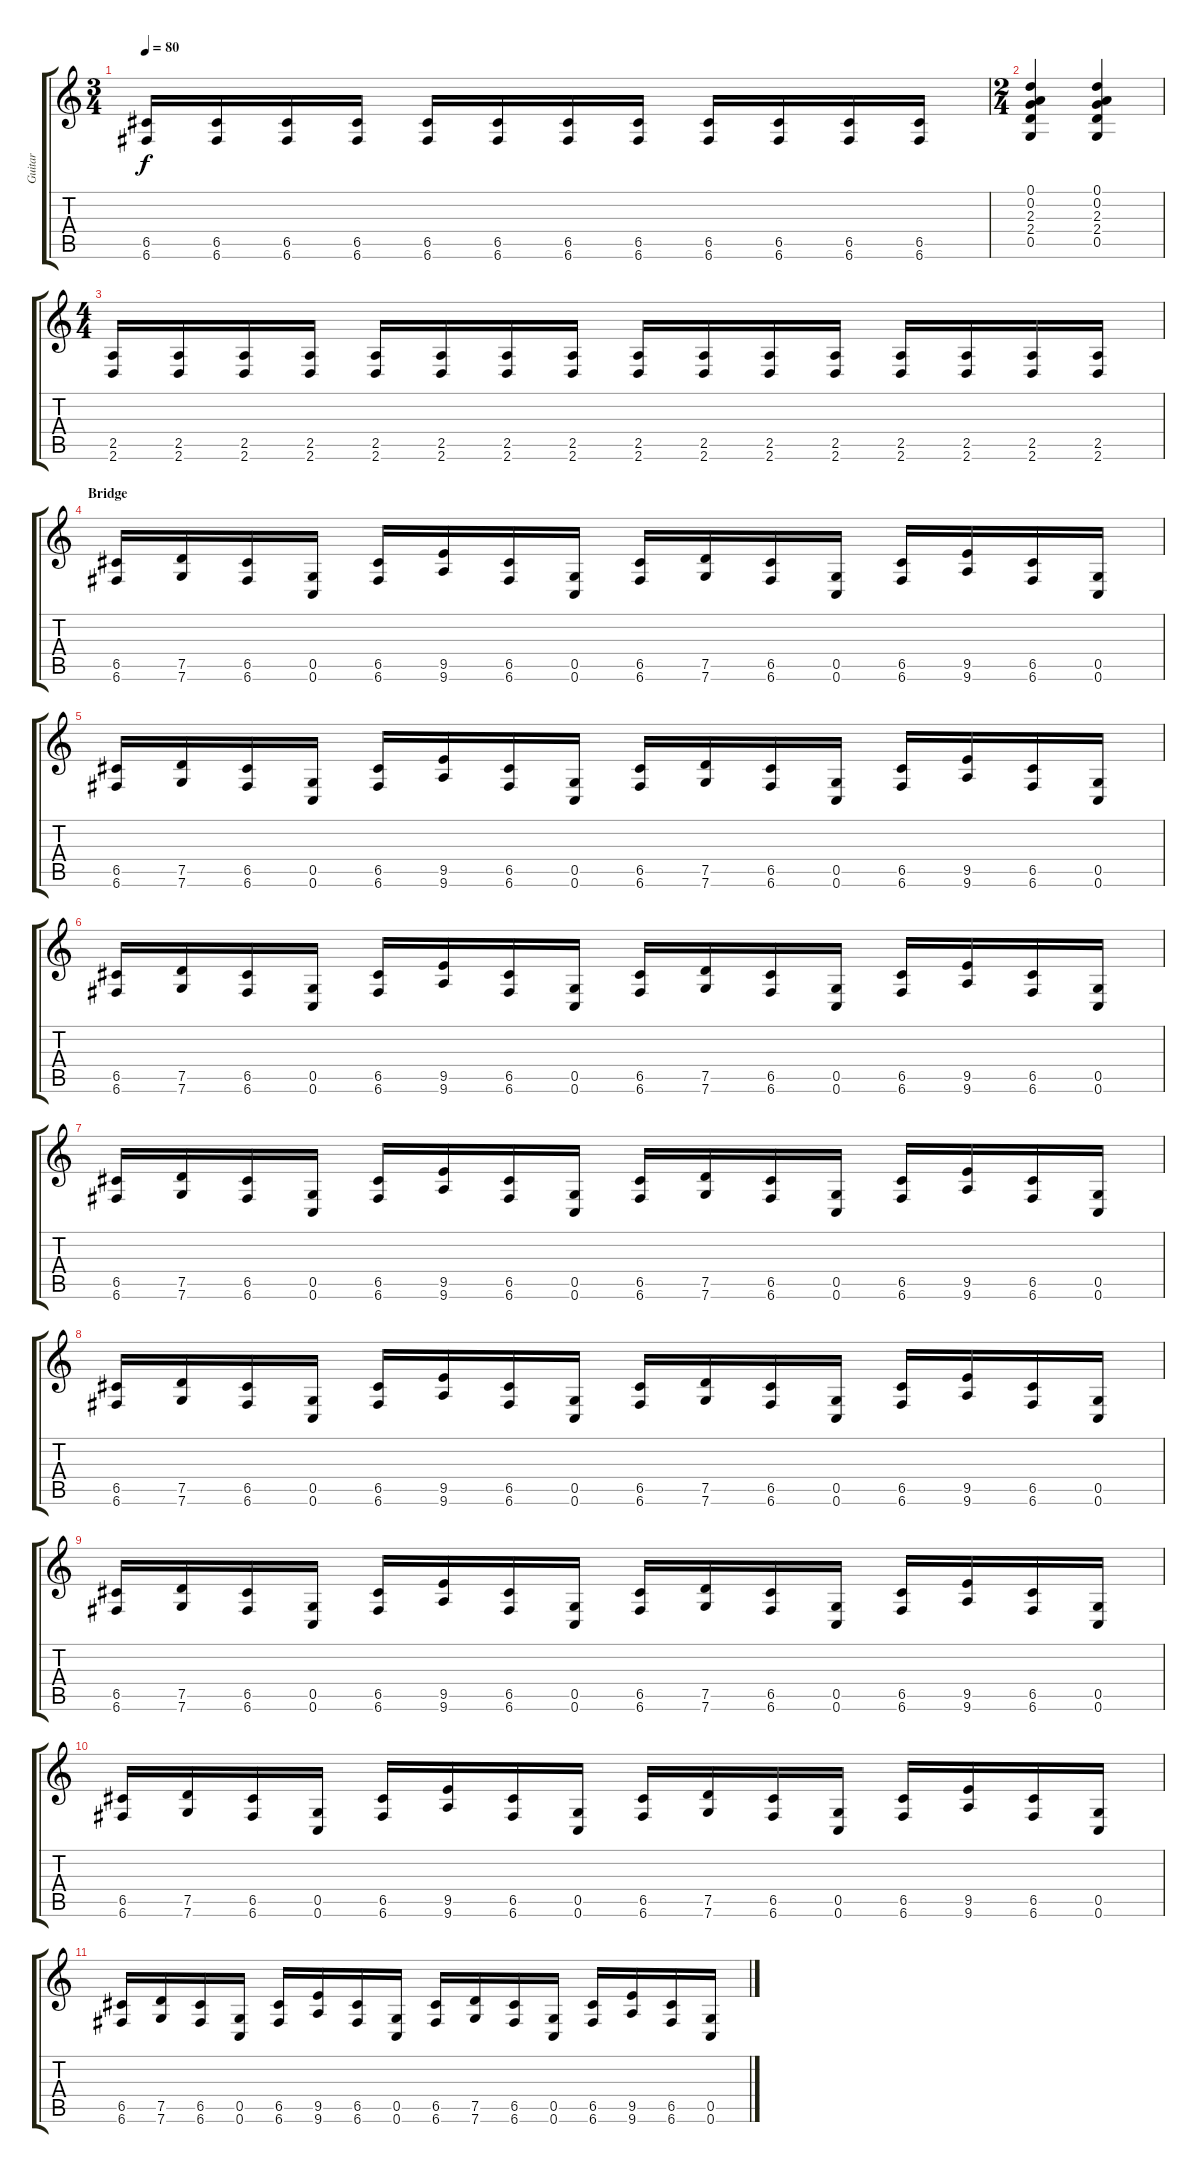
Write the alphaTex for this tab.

\track ("Guitar" "Guitar") {instrument distortionguitar}
\staff {score tabs}
\tuning (D4 A3 F3 C3 G2 C2) {hide}
\ts (3 4)
\tempo 80
\clef g2
\ks c
(6.5 6.6).16{dy f} (6.5 6.6).16 (6.5 6.6).16 (6.5 6.6).16 (6.5 6.6).16 (6.5 6.6).16 (6.5 6.6).16 (6.5 6.6).16 (6.5 6.6).16 (6.5 6.6).16 (6.5 6.6).16 (6.5 6.6).16 |
\ts (2 4)
(0.1 0.2 2.3 2.4 0.5).4 (0.1 0.2 2.3 2.4 0.5).4 |
\ts (4 4)
(2.5 2.6).16 (2.5 2.6).16 (2.5 2.6).16 (2.5 2.6).16 (2.5 2.6).16 (2.5 2.6).16 (2.5 2.6).16 (2.5 2.6).16 (2.5 2.6).16 (2.5 2.6).16 (2.5 2.6).16 (2.5 2.6).16 (2.5 2.6).16 (2.5 2.6).16 (2.5 2.6).16 (2.5 2.6).16 |
\section ("" "Bridge")
(6.5 6.6).16 (7.5 7.6).16 (6.5 6.6).16 (0.5 0.6).16 (6.5 6.6).16 (9.5 9.6).16 (6.5 6.6).16 (0.5 0.6).16 (6.5 6.6).16 (7.5 7.6).16 (6.5 6.6).16 (0.5 0.6).16 (6.5 6.6).16 (9.5 9.6).16 (6.5 6.6).16 (0.5 0.6).16 |
(6.5 6.6).16 (7.5 7.6).16 (6.5 6.6).16 (0.5 0.6).16 (6.5 6.6).16 (9.5 9.6).16 (6.5 6.6).16 (0.5 0.6).16 (6.5 6.6).16 (7.5 7.6).16 (6.5 6.6).16 (0.5 0.6).16 (6.5 6.6).16 (9.5 9.6).16 (6.5 6.6).16 (0.5 0.6).16 |
(6.5 6.6).16 (7.5 7.6).16 (6.5 6.6).16 (0.5 0.6).16 (6.5 6.6).16 (9.5 9.6).16 (6.5 6.6).16 (0.5 0.6).16 (6.5 6.6).16 (7.5 7.6).16 (6.5 6.6).16 (0.5 0.6).16 (6.5 6.6).16 (9.5 9.6).16 (6.5 6.6).16 (0.5 0.6).16 |
(6.5 6.6).16 (7.5 7.6).16 (6.5 6.6).16 (0.5 0.6).16 (6.5 6.6).16 (9.5 9.6).16 (6.5 6.6).16 (0.5 0.6).16 (6.5 6.6).16 (7.5 7.6).16 (6.5 6.6).16 (0.5 0.6).16 (6.5 6.6).16 (9.5 9.6).16 (6.5 6.6).16 (0.5 0.6).16 |
(6.5 6.6).16{volume 0} (7.5 7.6).16 (6.5 6.6).16 (0.5 0.6).16 (6.5 6.6).16 (9.5 9.6).16 (6.5 6.6).16 (0.5 0.6).16 (6.5 6.6).16 (7.5 7.6).16 (6.5 6.6).16 (0.5 0.6).16 (6.5 6.6).16 (9.5 9.6).16 (6.5 6.6).16 (0.5 0.6).16 |
(6.5 6.6).16 (7.5 7.6).16 (6.5 6.6).16 (0.5 0.6).16 (6.5 6.6).16 (9.5 9.6).16 (6.5 6.6).16 (0.5 0.6).16 (6.5 6.6).16 (7.5 7.6).16 (6.5 6.6).16 (0.5 0.6).16 (6.5 6.6).16 (9.5 9.6).16 (6.5 6.6).16 (0.5 0.6).16 |
(6.5 6.6).16 (7.5 7.6).16 (6.5 6.6).16 (0.5 0.6).16 (6.5 6.6).16 (9.5 9.6).16 (6.5 6.6).16 (0.5 0.6).16 (6.5 6.6).16 (7.5 7.6).16 (6.5 6.6).16 (0.5 0.6).16 (6.5 6.6).16 (9.5 9.6).16 (6.5 6.6).16 (0.5 0.6).16 |
(6.5 6.6).16 (7.5 7.6).16 (6.5 6.6).16 (0.5 0.6).16 (6.5 6.6).16 (9.5 9.6).16 (6.5 6.6).16 (0.5 0.6).16 (6.5 6.6).16 (7.5 7.6).16 (6.5 6.6).16 (0.5 0.6).16 (6.5 6.6).16 (9.5 9.6).16 (6.5 6.6).16 (0.5 0.6).16
